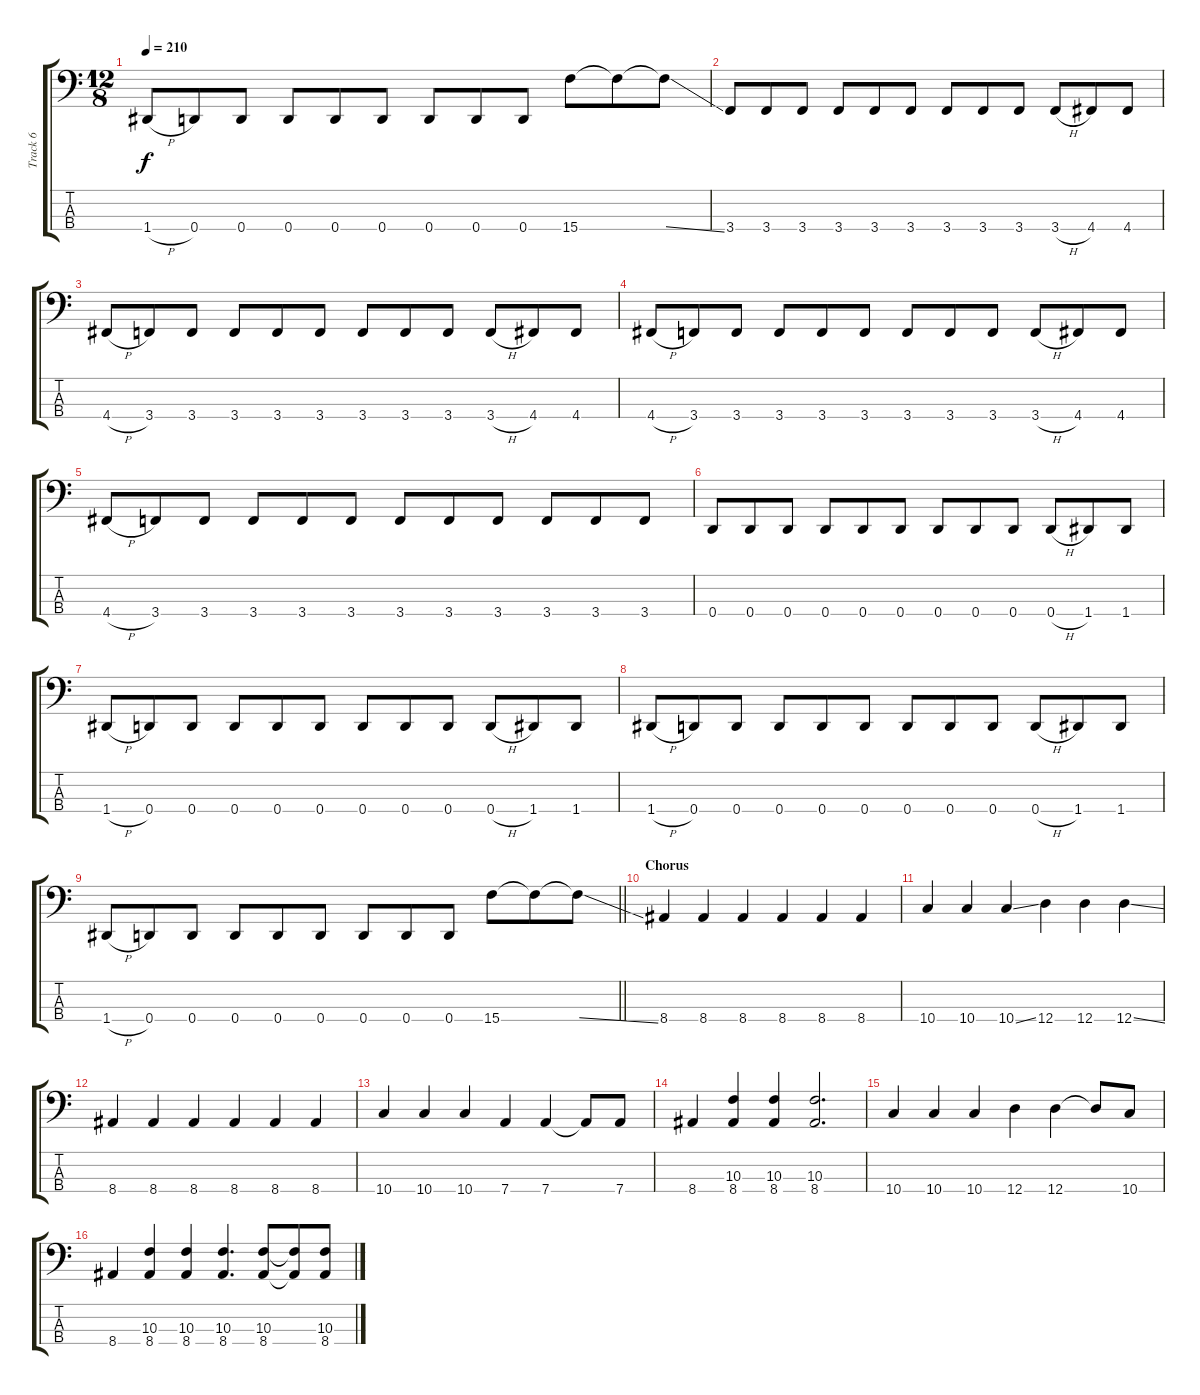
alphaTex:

\track ("Track 6" "Track 6") {instrument electricbassfinger}
\staff {score tabs}
\tuning (F2 C2 G1 D1) {hide}
\ts (12 8)
\tempo 210
\clef f4
\ks c
1.4{h}.8{dy f} 0.4.8 0.4.8 0.4.8 0.4.8 0.4.8 0.4.8 0.4.8 0.4.8 15.4.8 15.4{t}.8 15.4{ss t}.8 |
3.4.8 3.4.8 3.4.8 3.4.8 3.4.8 3.4.8 3.4.8 3.4.8 3.4.8 3.4{h}.8 4.4.8 4.4.8 |
4.4{h}.8 3.4.8 3.4.8 3.4.8 3.4.8 3.4.8 3.4.8 3.4.8 3.4.8 3.4{h}.8 4.4.8 4.4.8 |
4.4{h}.8 3.4.8 3.4.8 3.4.8 3.4.8 3.4.8 3.4.8 3.4.8 3.4.8 3.4{h}.8 4.4.8 4.4.8 |
4.4{h}.8 3.4.8 3.4.8 3.4.8 3.4.8 3.4.8 3.4.8 3.4.8 3.4.8 3.4.8 3.4.8 3.4.8 |
0.4.8 0.4.8 0.4.8 0.4.8 0.4.8 0.4.8 0.4.8 0.4.8 0.4.8 0.4{h}.8 1.4.8 1.4.8 |
1.4{h}.8 0.4.8 0.4.8 0.4.8 0.4.8 0.4.8 0.4.8 0.4.8 0.4.8 0.4{h}.8 1.4.8 1.4.8 |
1.4{h}.8 0.4.8 0.4.8 0.4.8 0.4.8 0.4.8 0.4.8 0.4.8 0.4.8 0.4{h}.8 1.4.8 1.4.8 |
\barLineRight lightlight
1.4{h}.8 0.4.8 0.4.8 0.4.8 0.4.8 0.4.8 0.4.8 0.4.8 0.4.8 15.4.8 15.4{t}.8 15.4{ss t}.8 |
\section ("" "Chorus")
8.4.4 8.4.4 8.4.4 8.4.4 8.4.4 8.4.4 |
10.4.4 10.4.4 10.4{ss}.4 12.4.4 12.4.4 12.4{ss}.4 |
8.4.4 8.4.4 8.4.4 8.4.4 8.4.4 8.4.4 |
10.4.4 10.4.4 10.4.4 7.4.4 7.4.4 7.4{t}.8 7.4.8 |
8.4.4 (10.3 8.4).4 (10.3 8.4).4 (10.3 8.4).2{d} |
10.4.4 10.4.4 10.4.4 12.4.4 12.4.4 12.4{t}.8 10.4.8 |
8.4.4 (10.3 8.4).4 (10.3 8.4).4 (10.3 8.4).4{d} (10.3 8.4).8 (10.3{t} 8.4{t}).8 (10.3 8.4).8
